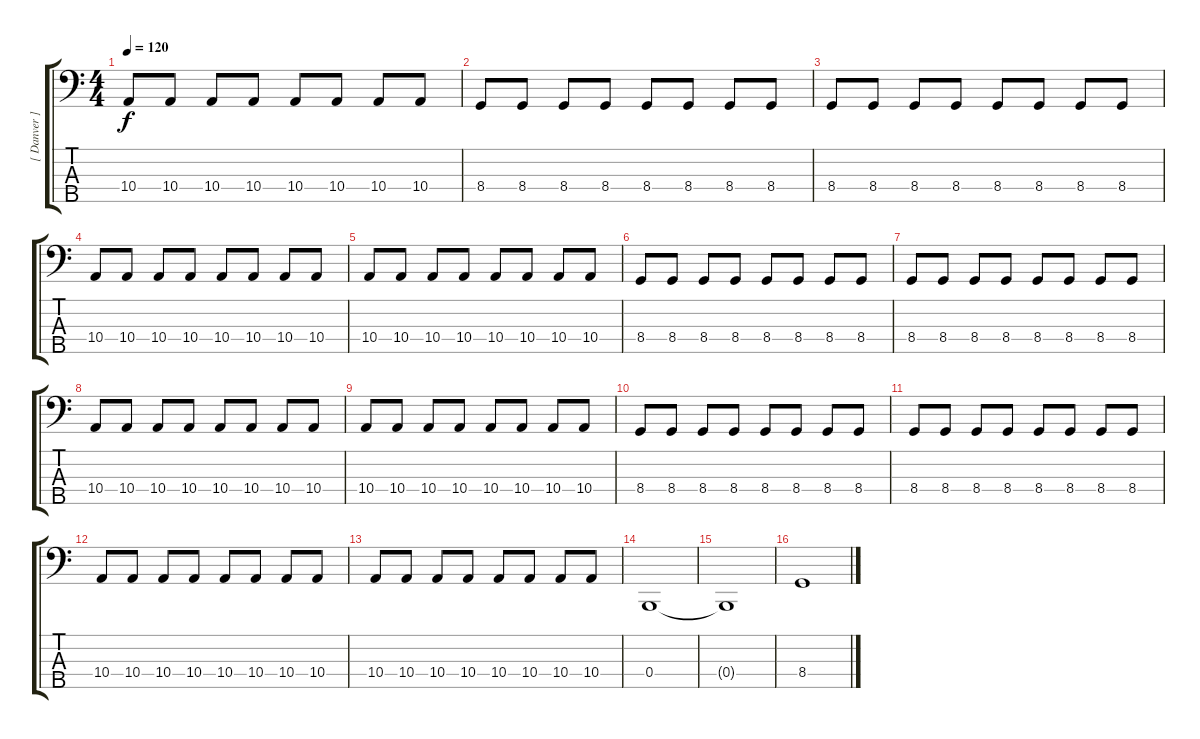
\track ("[ Danver ]" "[ Danver ]") {instrument electricbassfinger}
\staff {score tabs}
\tuning (E2 B1 Gb1 B0 Ab0) {hide}
\ts (4 4)
\tempo 120
\clef f4
\ks c
10.4.8{dy f} 10.4.8 10.4.8 10.4.8 10.4.8 10.4.8 10.4.8 10.4.8 |
8.4.8 8.4.8 8.4.8 8.4.8 8.4.8 8.4.8 8.4.8 8.4.8 |
8.4.8 8.4.8 8.4.8 8.4.8 8.4.8 8.4.8 8.4.8 8.4.8 |
10.4.8 10.4.8 10.4.8 10.4.8 10.4.8 10.4.8 10.4.8 10.4.8 |
10.4.8 10.4.8 10.4.8 10.4.8 10.4.8 10.4.8 10.4.8 10.4.8 |
8.4.8 8.4.8 8.4.8 8.4.8 8.4.8 8.4.8 8.4.8 8.4.8 |
8.4.8 8.4.8 8.4.8 8.4.8 8.4.8 8.4.8 8.4.8 8.4.8 |
10.4.8 10.4.8 10.4.8 10.4.8 10.4.8 10.4.8 10.4.8 10.4.8 |
10.4.8 10.4.8 10.4.8 10.4.8 10.4.8 10.4.8 10.4.8 10.4.8 |
8.4.8 8.4.8 8.4.8 8.4.8 8.4.8 8.4.8 8.4.8 8.4.8 |
8.4.8 8.4.8 8.4.8 8.4.8 8.4.8 8.4.8 8.4.8 8.4.8 |
10.4.8 10.4.8 10.4.8 10.4.8 10.4.8 10.4.8 10.4.8 10.4.8 |
10.4.8 10.4.8 10.4.8 10.4.8 10.4.8 10.4.8 10.4.8 10.4.8 |
0.4.1 |
0.4{t}.1 |
8.4.1
